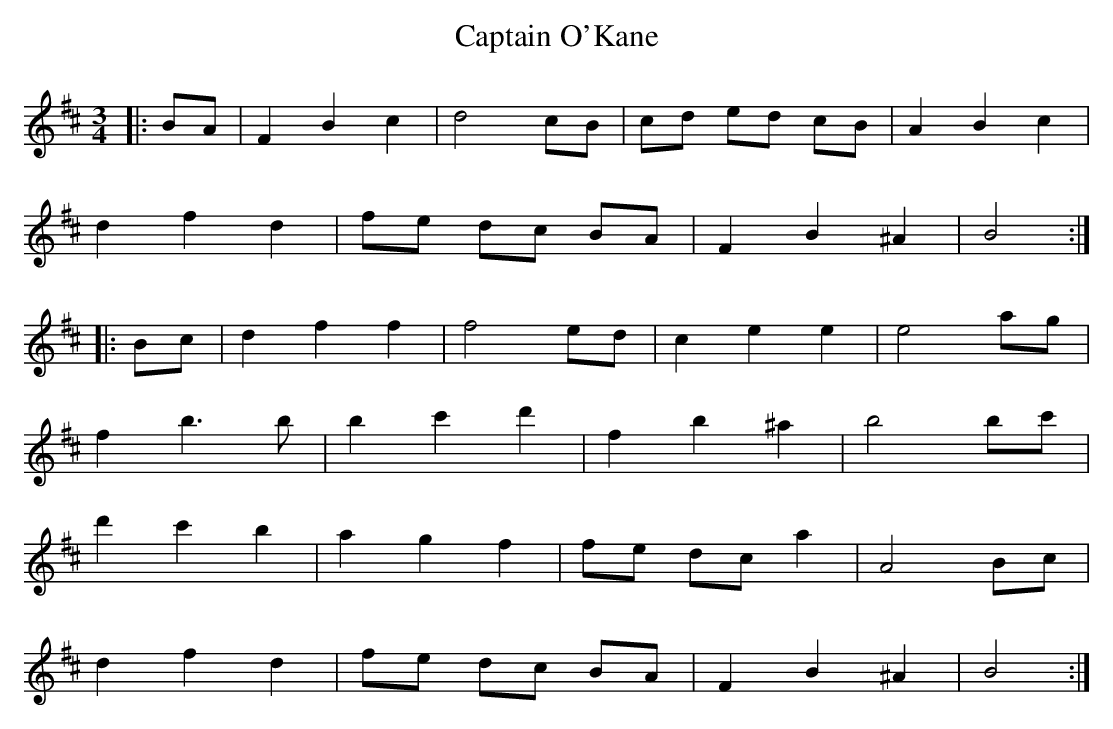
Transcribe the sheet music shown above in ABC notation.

X:1
T: Captain O'Kane
M: 3/4
L: 1/8
K: Bmin
M:3/4
|:BA|F2 B2 c2|d4 cB|cd ed cB|A2 B2 c2|
d2 f2 d2|fe dc BA|F2 B2 ^A2|B4:|
|:Bc|d2 f2 f2|f4 ed|c2 e2 e2|e4 ag|
f2 b3 b|b2 c'2 d'2|f2 b2 ^a2|b4 bc'|
d'2 c'2 b2|a2 g2 f2|fe dc a2|A4 Bc|
d2 f2 d2|fe dc BA|F2 B2 ^A2|B4:|
